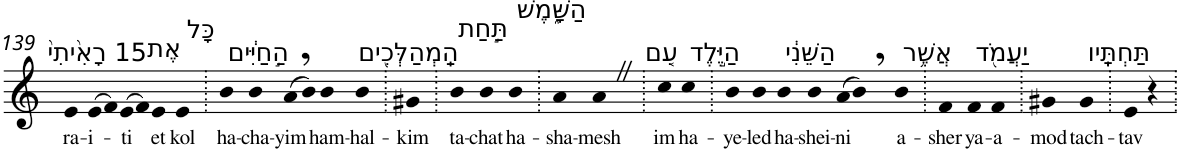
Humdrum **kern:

**kern	**text
*part1	*part1
*staff1	*staff1
*I"Piano	*
*I'Pno	*
!!LO:PB:g=z
*clefG2	*
*k[]	*
=139	=139
!LO:TX:a:t=15 רָאִ֙יתִי֙	!
!	!LO:LY:b
4e	ra-
!	!LO:LY:b
(>8e	-i-
8f)	.
!	!LO:LY:b
(>8e	-ti
8f)	.
!LO:TX:a:t=אֶת	!
!	!LO:LY:b
4e	et
!LO:TX:a:t=כָּל	!
!	!LO:LY:b
4e	kol
=140.	=140.
!LO:TX:a:t=הַ֣חַיִּ֔ים	!
!	!LO:LY:b
4b	ha-
!	!LO:LY:b
4b	-cha-
!	!LO:LY:b
(>8a	-yim
8b,)	.
!	!LO:LY:b
4b	ham-
!LO:TX:a:t=הַֽמְהַלְּכִ֖ים	!
!	!LO:LY:b
4b	-hal-
=141.	=141.
!	!LO:LY:b
4g#X	-kim
=142.	=142.
!LO:TX:a:t=תַּ֣חַת	!
!	!LO:LY:b
4b	ta-
!	!LO:LY:b
4b	-chat
!LO:TX:a:t=הַשָּׁ֑מֶשׁ	!
!	!LO:LY:b
4b	ha-
=143.	=143.
!	!LO:LY:b
4a	-sha-
!	!LO:LY:b
4aZ	-mesh
=144.	=144.
!LO:TX:a:t=עִ֚ם	!
!	!LO:LY:b
4cc	im
!LO:TX:a:t=הַיֶּ֣לֶד	!
!	!LO:LY:b
4cc	ha-
=145.	=145.
!	!LO:LY:b
4b	-ye-
!	!LO:LY:b
4b	-led
!LO:TX:a:t=הַשֵּׁנִ֔י	!
!	!LO:LY:b
4b	ha-
!	!LO:LY:b
4b	-shei-
!	!LO:LY:b
(>8a	-ni
8b,)	.
!LO:TX:a:t=אֲשֶׁ֥ר	!
!	!LO:LY:b
4b	a-
=146.	=146.
!	!LO:LY:b
4f	-sher
!LO:TX:a:t=יַעֲמֹ֖ד	!
!	!LO:LY:b
4f	ya-
!	!LO:LY:b
4f	-a-
=147.	=147.
!	!LO:LY:b
4g#X	-mod
!LO:TX:a:t=תַּחְתָּֽיו	!
!	!LO:LY:b
4g#	tach-
=148.	=148.
!	!LO:LY:b
4e	-tav
4r	.
=.	=.
*-	*-
